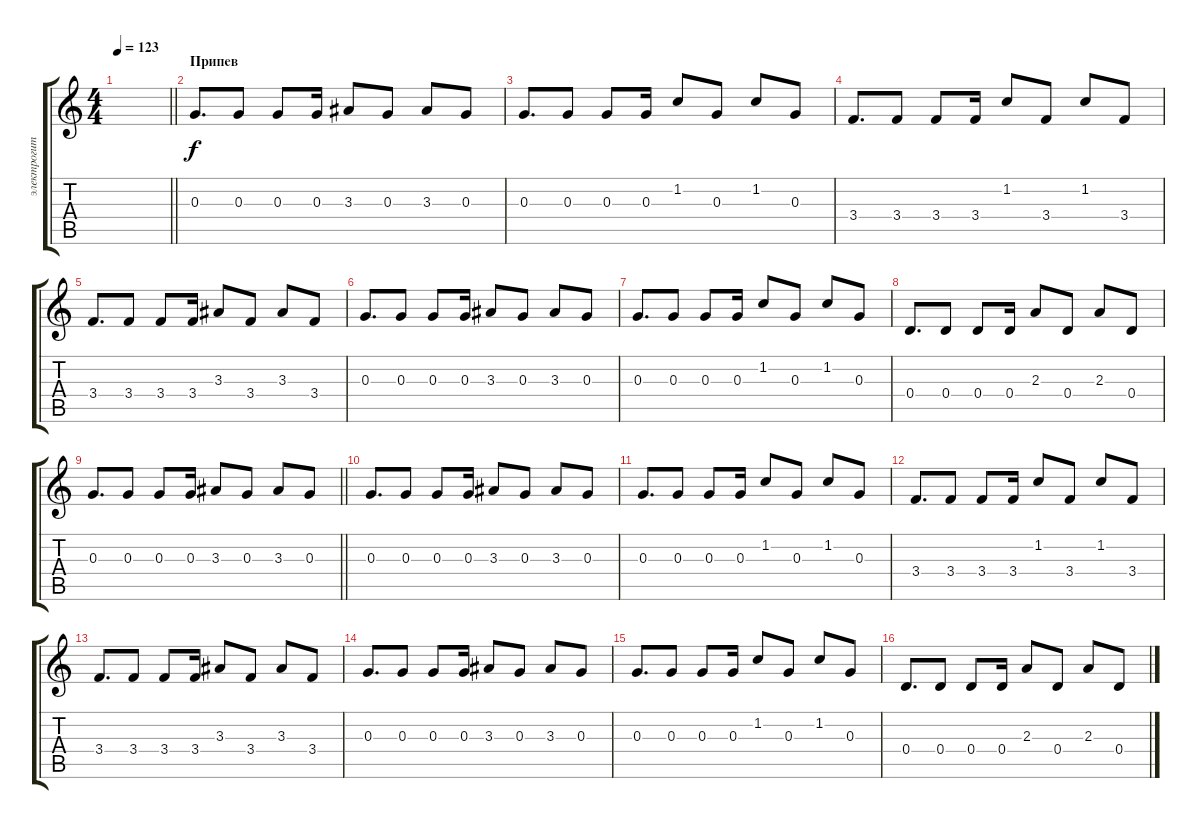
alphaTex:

\track ("электрогитара" "электрогит") {instrument electricguitarmuted}
\staff {score tabs}
\tuning (E4 B3 G3 D3 A2 E2) {hide}
\ts (4 4)
\tempo 123
\clef g2
\barLineRight lightlight
\ks c
|
\section ("" "Припев")
0.3.8{d} 0.3.8 0.3.8 0.3.16 3.3.8 0.3.8 3.3.8 0.3.8 |
0.3.8{d} 0.3.8 0.3.8 0.3.16 1.2.8 0.3.8 1.2.8 0.3.8 |
3.4.8{d} 3.4.8 3.4.8 3.4.16 1.2.8 3.4.8 1.2.8 3.4.8 |
3.4.8{d} 3.4.8 3.4.8 3.4.16 3.3.8 3.4.8 3.3.8 3.4.8 |
0.3.8{d} 0.3.8 0.3.8 0.3.16 3.3.8 0.3.8 3.3.8 0.3.8 |
0.3.8{d} 0.3.8 0.3.8 0.3.16 1.2.8 0.3.8 1.2.8 0.3.8 |
0.4.8{d} 0.4.8 0.4.8 0.4.16 2.3.8 0.4.8 2.3.8 0.4.8 |
\barLineRight lightlight
0.3.8{d} 0.3.8 0.3.8 0.3.16 3.3.8 0.3.8 3.3.8 0.3.8 |
0.3.8{d} 0.3.8 0.3.8 0.3.16 3.3.8 0.3.8 3.3.8 0.3.8 |
0.3.8{d} 0.3.8 0.3.8 0.3.16 1.2.8 0.3.8 1.2.8 0.3.8 |
3.4.8{d} 3.4.8 3.4.8 3.4.16 1.2.8 3.4.8 1.2.8 3.4.8 |
3.4.8{d} 3.4.8 3.4.8 3.4.16 3.3.8 3.4.8 3.3.8 3.4.8 |
0.3.8{d} 0.3.8 0.3.8 0.3.16 3.3.8 0.3.8 3.3.8 0.3.8 |
0.3.8{d} 0.3.8 0.3.8 0.3.16 1.2.8 0.3.8 1.2.8 0.3.8 |
0.4.8{d} 0.4.8 0.4.8 0.4.16 2.3.8 0.4.8 2.3.8 0.4.8
